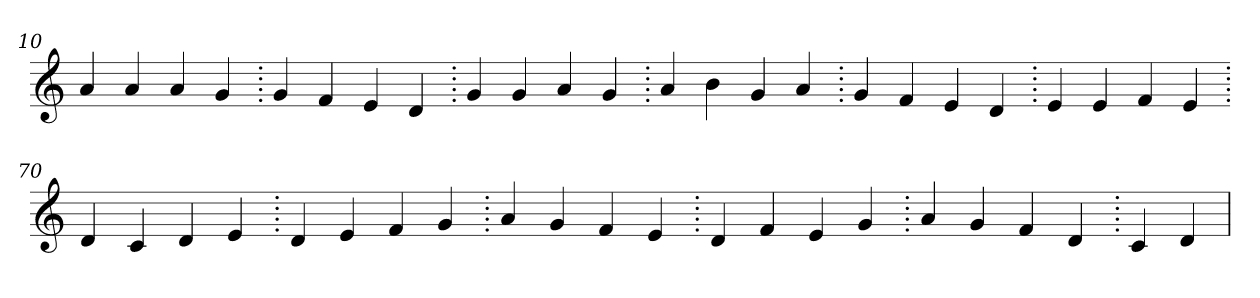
**kern
*part1
*staff1
*clefG2
=10.
4a
4a
4a
4g
=20.
4g
4f
4e
4d
=30.
4g
4g
4a
4g
=40.
4a
4b
4g
4a
=50.
4g
4f
4e
4d
=60.
4e
4e
4f
4e
=70.
4d
4c
4d
4e
=80.
4d
4e
4f
4g
=90.
4a
4g
4f
4e
=100.
4d
4f
4e
4g
=110.
4a
4g
4f
4d
=120.
4c
4d
=
*-
